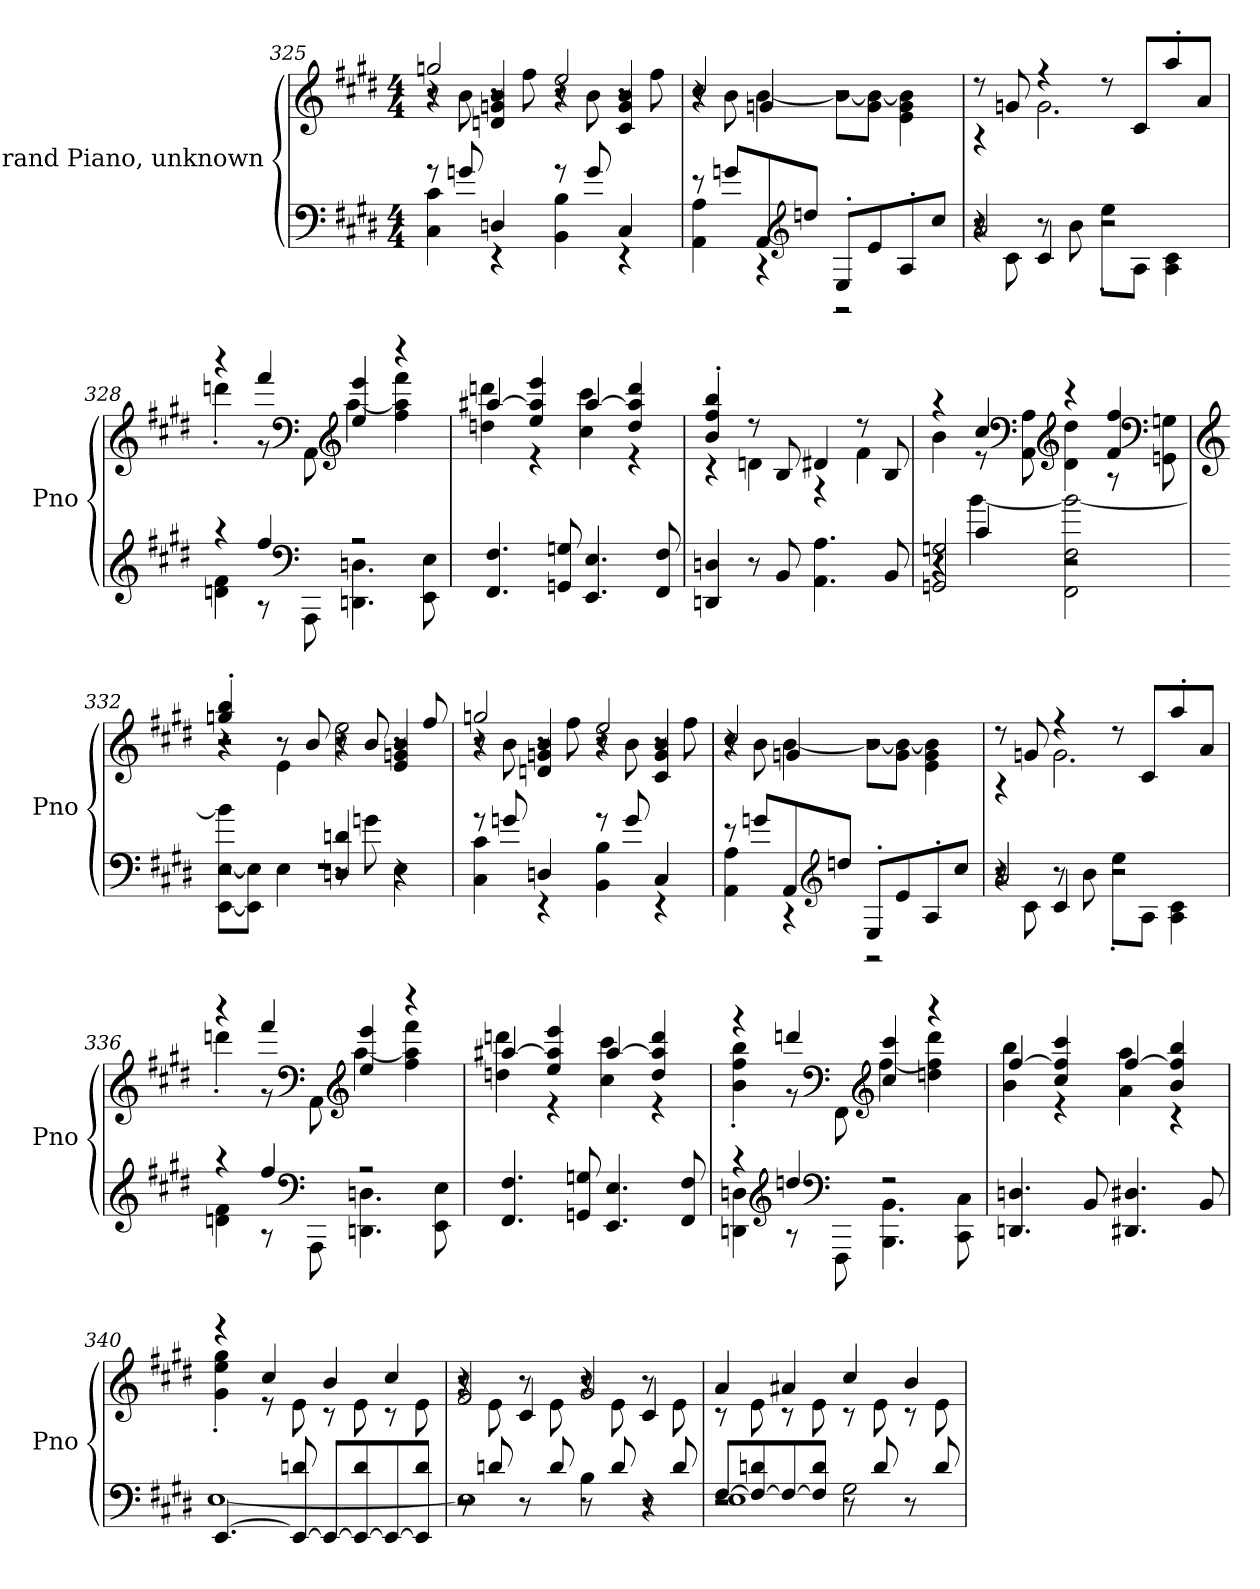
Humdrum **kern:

**kern	**kern
*part1	*part1
*staff2	*staff1
*I"Grand Piano, unknown	*
*I'Pno	*
!!LO:LB:g=z
*clefF4	*clefG2
*k[f#c#g#d#]	*k[f#c#g#d#]
*M4/4	*M4/4
=325	=325
*^	*^
*	*	*	*^
8r	4C#\ 4c#\	2ggn/	8r	4r
8gn/	.	.	8b\	.
4Dn/	4r	.	8r	4dn/ 4gn/ 4b/
.	.	.	8ff#\	.
8r	4BB\ 4B\	2ee/	8r	4r
8g/	.	.	8b\	.
4C#/	4r	.	8r	4c#/ 4g/ 4b/
.	.	.	8ff#\	.
=326	=326	=326	=326	=326
8r	4AA\ 4A\	2cc#/	8r	4r
8gn/L	.	.	8b\	.
8AA/	4r	.	[4b\	4gn/
*clefG2	*	*	*	*
8ddn/J	.	.	.	.
8E'/L	2r	2r	8b\L_	2r
8e/	.	.	8g\ 8b\_J	.
8A'/	.	.	4e\ 4g\ 4b\]	.
8cc#/J	.	.	.	.
*	*	*	*v	*v
=327	=327	=327	=327
*	*^	*	*
2a/	8r	4r	8r	4r
.	8c#\	.	8gn/	.
.	8r	4c#/	4r	2.g\
.	8b\	.	.	.
2r	8ee'\L	2r	8r	.
.	8A\J	.	8c#/L	.
.	4A\ 4c#\	.	8aa'/	.
.	.	.	8a/J	.
*	*v	*v	*	*
!!LO:PB:g=z	!!
=328	=328	=328	=328
4r	4dn\ 4f#\	4r	4dddn'\
4ff#/	8r	4fff#/	8r
*clefF4	*	*clefF4	*
.	8AAA\	.	8AA\
*	*	*clefG2	*
2r	4.DDn\ 4.Dn\	4ee/ 4eee/	[4aa\
.	.	4r	4ff#\ 4aa\] 4fff#\
.	8EE\ 8E\	.	.
*v	*v	*	*
=329	=329	=329
4.FF#/ 4.F#/	[4aa#X/	4ddn\ 4dddn\
.	4ee/ 4aa#/] 4eee/	4r
8GGn/ 8Gn/	.	.
4.EE/ 4.E/	[4aa#/	4cc#\ 4ccc#\
.	4dd/ 4aa#/] 4ddd/	4r
8FF#/ 8F#/	.	.
=330	=330	=330
4DDn/ 4Dn/	4b/' 4ff#/' 4bb/'	4r
8r	8r	4dn\
8BB/	8B/	.
4.AA\ 4.A\	4d#X/	4r
.	8r	4f#\
8BB/	8B/	.
!!LO:LB:g=z	!!
=331	=331	=331
*^	*	*
*	*^	*	*
4r	4r	2GGn/ 2Gn/	4r	4b\
4c#/	[4b\	.	4cc#/	8r
*	*	*	*clefF4	*
.	.	.	.	8AA\ 8A\
*	*	*	*clefG2	*
2r	2FF#\ 2F#\ 2b\_	2r	4r	4d#\ 4dd#\
.	.	.	4f#/ 4ff#/	8r
*	*	*	*clefF4	*
.	.	.	.	8GGn\ 8Gn\
*	*	*	*v	*v
=332	=332	=332	=332
*	*	*	*clefG2
*	*	*	*^
*	*	*	*	*^
1r	[8EE\ [8E\ 8b\]L	2r	4ggn/' 4bb/'	4r	2r
.	8EE\] 8E\]J	.	.	.	.
.	4E\	.	8r	4e\	.
.	.	.	8b/	.	.
.	8r	4Dn/ 4dn/	8r	2ee\	4r
.	8gn\	.	8b/	.	.
.	4E\	4r	8r	.	4e/ 4gn/ 4b/
.	.	.	8ff#/	.	.
*	*v	*v	*	*	*
=333	=333	=333	=333	=333
8r	4C#\ 4c#\	2ggn/	8r	4r
8gn/	.	.	8b\	.
4Dn/	4r	.	8r	4dn/ 4gn/ 4b/
.	.	.	8ff#\	.
8r	4BB\ 4B\	2ee/	8r	4r
8g/	.	.	8b\	.
4C#/	4r	.	8r	4c#/ 4g/ 4b/
.	.	.	8ff#\	.
!!LO:LB:g=z	!!	!!
=334	=334	=334	=334	=334
8r	4AA\ 4A\	2cc#/	8r	4r
8gn/L	.	.	8b\	.
8AA/	4r	.	[4b\	4gn/
*clefG2	*	*	*	*
8ddn/J	.	.	.	.
8E'/L	2r	2r	8b\L_	2r
8e/	.	.	8g\ 8b\_J	.
8A'/	.	.	4e\ 4g\ 4b\]	.
8cc#/J	.	.	.	.
*	*	*	*v	*v
=335	=335	=335	=335
*	*^	*	*
2a/	8r	4r	8r	4r
.	8c#\	.	8gn/	.
.	8r	4c#/	4r	2.g\
.	8b\	.	.	.
2r	8ee'\L	2r	8r	.
.	8A\J	.	8c#/L	.
.	4A\ 4c#\	.	8aa'/	.
.	.	.	8a/J	.
*	*v	*v	*	*
=336	=336	=336	=336
4r	4dn\ 4f#\	4r	4dddn'\
4ff#/	8r	4fff#/	8r
*clefF4	*	*clefF4	*
.	8AAA\	.	8AA\
*	*	*clefG2	*
2r	4.DDn\ 4.Dn\	4ee/ 4eee/	[4aa\
.	.	4r	4ff#\ 4aa\] 4fff#\
.	8EE\ 8E\	.	.
*v	*v	*	*
!!LO:LB:g=z	!!
=337	=337	=337
4.FF#/ 4.F#/	[4aa#X/	4ddn\ 4dddn\
.	4ee/ 4aa#/] 4eee/	4r
8GGn/ 8Gn/	.	.
4.EE/ 4.E/	[4aa#/	4cc#\ 4ccc#\
.	4dd/ 4aa#/] 4ddd/	4r
8FF#/ 8F#/	.	.
=338	=338	=338
*^	*	*
4r	4DDn\ 4Dn\	4r	4b\' 4ff#\' 4bb\'
*clefG2	*	*	*
4ddn/	8r	4dddn/	8r
*clefF4	*	*clefF4	*
.	8FFF#\	.	8FF#\
*	*	*clefG2	*
2r	4.BBB\ 4.BB\	4cc#/ 4ccc#/	[4ff#\
.	.	4r	4ddn\ 4ff#\] 4ddd\
.	8CC#\ 8C#\	.	.
*v	*v	*	*
=339	=339	=339
4.DDn/ 4.Dn/	[4ff#/	4b\ 4bb\
.	4cc#/ 4ff#/] 4ccc#/	4r
8BB/	.	.
4.DD#X/ 4.D#X/	[4ff#/	4a\ 4aa\
.	4b/ 4ff#/] 4bb/	4r
8BB/	.	.
!!LO:LB:g=z	!!
=340	=340	=340
*^	*	*
[4.EE/	[1E	4r	4g#\' 4ee\' 4gg#\'
.	.	4cc#/	8r
8EE/_ 8dn/	.	.	8e\
8EE/L_	.	4b/	8r
8EE/_ 8d/	.	.	8e\
8EE/_	.	4cc#/	8r
8EE/] 8d/J	.	.	8e\
=341	=341	=341	=341
*	*^	*	*^
8r	2r	1E]	2f#/	8r	4r
8dn/	.	.	.	8e\	.
8r	.	.	.	8r	4c#/
8d/	.	.	.	8e\	.
8r	4B\	.	2g#/	8r	4r
8d/	.	.	.	8e\	.
8r	4r	.	.	8r	4c#/
8d/	.	.	.	8e\	.
*	*	*	*	*v	*v
=342	=342	=342	=342	=342
[8F#/L	2r	1E	4a/	8r
8F#/_ 8dn/	.	.	.	8e\
8F#/_	.	.	4a#X/	8r
8F#/] 8d/J	.	.	.	8e\
8r	2G#\	.	4cc#/	8r
8d/	.	.	.	8e\
8r	.	.	4b/	8r
8d/	.	.	.	8e\
*v	*v	*v	*	*
*	*v	*v
=	=
*-	*-
